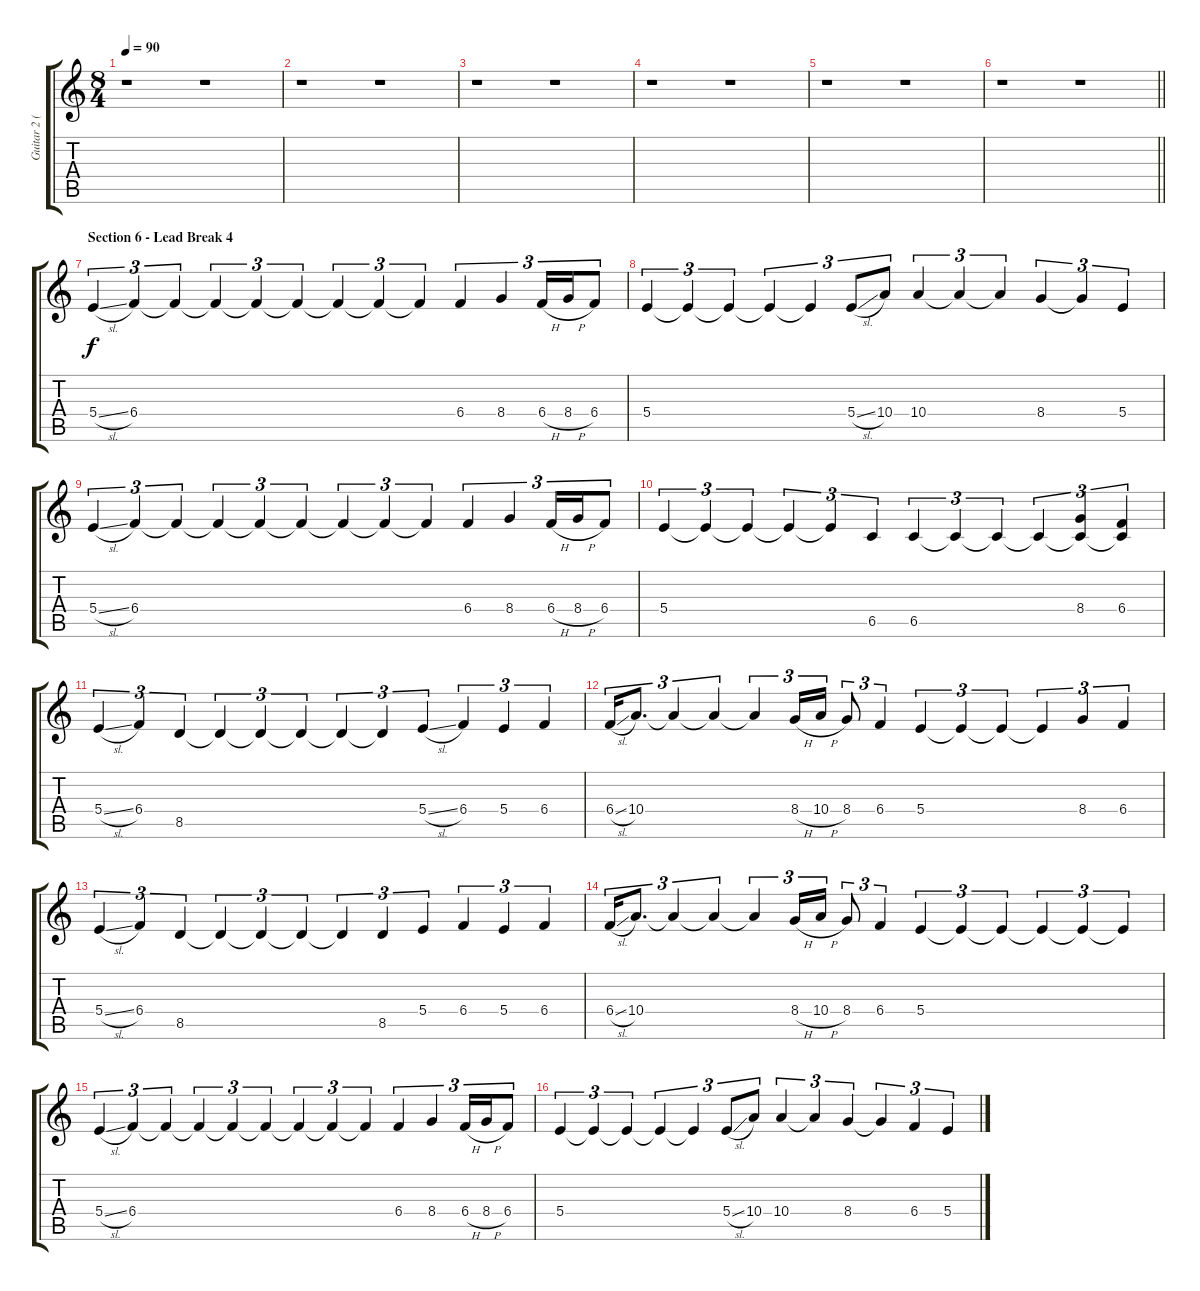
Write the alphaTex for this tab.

\track ("Guitar 2 (Distortion)" "Guitar 2 (") {instrument distortionguitar}
\staff {score tabs}
\tuning (Db4 Ab3 E3 B2 Gb2 Db2) {hide}
\ts (8 4)
\tempo 90
\clef g2
\ks c
r.1{dy f} r.1 |
r.1 r.1 |
r.1 r.1 |
r.1 r.1 |
r.1 r.1 |
\barLineRight lightlight
r.1 r.1 |
\section ("" "Section 6 - Lead Break 4")
5.4{sl}.4{tu (3 2)} 6.4.4{tu (3 2)} 6.4{t}.4{tu (3 2)} 6.4{t}.4{tu (3 2)} 6.4{t}.4{tu (3 2)} 6.4{t}.4{tu (3 2)} 6.4{t}.4{tu (3 2)} 6.4{t}.4{tu (3 2)} 6.4{t}.4{tu (3 2)} 6.4.4{tu (3 2)} 8.4.4{tu (3 2)} 6.4{h}.16{tu (3 2)} 8.4{h}.16{tu (3 2)} 6.4.8{tu (3 2)} |
5.4.4{tu (3 2)} 5.4{t}.4{tu (3 2)} 5.4{t}.4{tu (3 2)} 5.4{t}.4{tu (3 2)} 5.4{t}.4{tu (3 2)} 5.4{sl}.8{tu (3 2)} 10.4.8{tu (3 2)} 10.4.4{tu (3 2)} 10.4{t}.4{tu (3 2)} 10.4{t}.4{tu (3 2)} 8.4.4{tu (3 2)} 8.4{t}.4{tu (3 2)} 5.4.4{tu (3 2)} |
5.4{sl}.4{tu (3 2)} 6.4.4{tu (3 2)} 6.4{t}.4{tu (3 2)} 6.4{t}.4{tu (3 2)} 6.4{t}.4{tu (3 2)} 6.4{t}.4{tu (3 2)} 6.4{t}.4{tu (3 2)} 6.4{t}.4{tu (3 2)} 6.4{t}.4{tu (3 2)} 6.4.4{tu (3 2)} 8.4.4{tu (3 2)} 6.4{h}.16{tu (3 2)} 8.4{h}.16{tu (3 2)} 6.4.8{tu (3 2)} |
5.4.4{tu (3 2)} 5.4{t}.4{tu (3 2)} 5.4{t}.4{tu (3 2)} 5.4{t}.4{tu (3 2)} 5.4{t}.4{tu (3 2)} 6.5.4{tu (3 2)} 6.5.4{tu (3 2)} 6.5{t}.4{tu (3 2)} 6.5{t}.4{tu (3 2)} 6.5{t}.4{tu (3 2)} (8.4 6.5{t}).4{tu (3 2)} (6.4 6.5{t}).4{tu (3 2)} |
5.4{sl}.4{tu (3 2)} 6.4.4{tu (3 2)} 8.5.4{tu (3 2)} 8.5{t}.4{tu (3 2)} 8.5{t}.4{tu (3 2)} 8.5{t}.4{tu (3 2)} 8.5{t}.4{tu (3 2)} 8.5{t}.4{tu (3 2)} 5.4{sl}.4{tu (3 2)} 6.4.4{tu (3 2)} 5.4.4{tu (3 2)} 6.4.4{tu (3 2)} |
6.4{sl}.16{tu (3 2)} 10.4.8{d tu (3 2)} 10.4{t}.4{tu (3 2)} 10.4{t}.4{tu (3 2)} 10.4{t}.4{tu (3 2)} 8.4{h}.16{tu (3 2)} 10.4{h}.16{tu (3 2)} 8.4.8{tu (3 2)} 6.4.4{tu (3 2)} 5.4.4{tu (3 2)} 5.4{t}.4{tu (3 2)} 5.4{t}.4{tu (3 2)} 5.4{t}.4{tu (3 2)} 8.4.4{tu (3 2)} 6.4.4{tu (3 2)} |
5.4{sl}.4{tu (3 2)} 6.4.4{tu (3 2)} 8.5.4{tu (3 2)} 8.5{t}.4{tu (3 2)} 8.5{t}.4{tu (3 2)} 8.5{t}.4{tu (3 2)} 8.5{t}.4{tu (3 2)} 8.5.4{tu (3 2)} 5.4.4{tu (3 2)} 6.4.4{tu (3 2)} 5.4.4{tu (3 2)} 6.4.4{tu (3 2)} |
6.4{sl}.16{tu (3 2)} 10.4.8{d tu (3 2)} 10.4{t}.4{tu (3 2)} 10.4{t}.4{tu (3 2)} 10.4{t}.4{tu (3 2)} 8.4{h}.16{tu (3 2)} 10.4{h}.16{tu (3 2)} 8.4.8{tu (3 2)} 6.4.4{tu (3 2)} 5.4.4{tu (3 2)} 5.4{t}.4{tu (3 2)} 5.4{t}.4{tu (3 2)} 5.4{t}.4{tu (3 2)} 5.4{t}.4{tu (3 2)} 5.4{t}.4{tu (3 2)} |
5.4{sl}.4{tu (3 2)} 6.4.4{tu (3 2)} 6.4{t}.4{tu (3 2)} 6.4{t}.4{tu (3 2)} 6.4{t}.4{tu (3 2)} 6.4{t}.4{tu (3 2)} 6.4{t}.4{tu (3 2)} 6.4{t}.4{tu (3 2)} 6.4{t}.4{tu (3 2)} 6.4.4{tu (3 2)} 8.4.4{tu (3 2)} 6.4{h}.16{tu (3 2)} 8.4{h}.16{tu (3 2)} 6.4.8{tu (3 2)} |
5.4.4{tu (3 2)} 5.4{t}.4{tu (3 2)} 5.4{t}.4{tu (3 2)} 5.4{t}.4{tu (3 2)} 5.4{t}.4{tu (3 2)} 5.4{sl}.8{tu (3 2)} 10.4.8{tu (3 2)} 10.4.4{tu (3 2)} 10.4{t}.4{tu (3 2)} 8.4.4{tu (3 2)} 8.4{t}.4{tu (3 2)} 6.4.4{tu (3 2)} 5.4.4{tu (3 2)}
